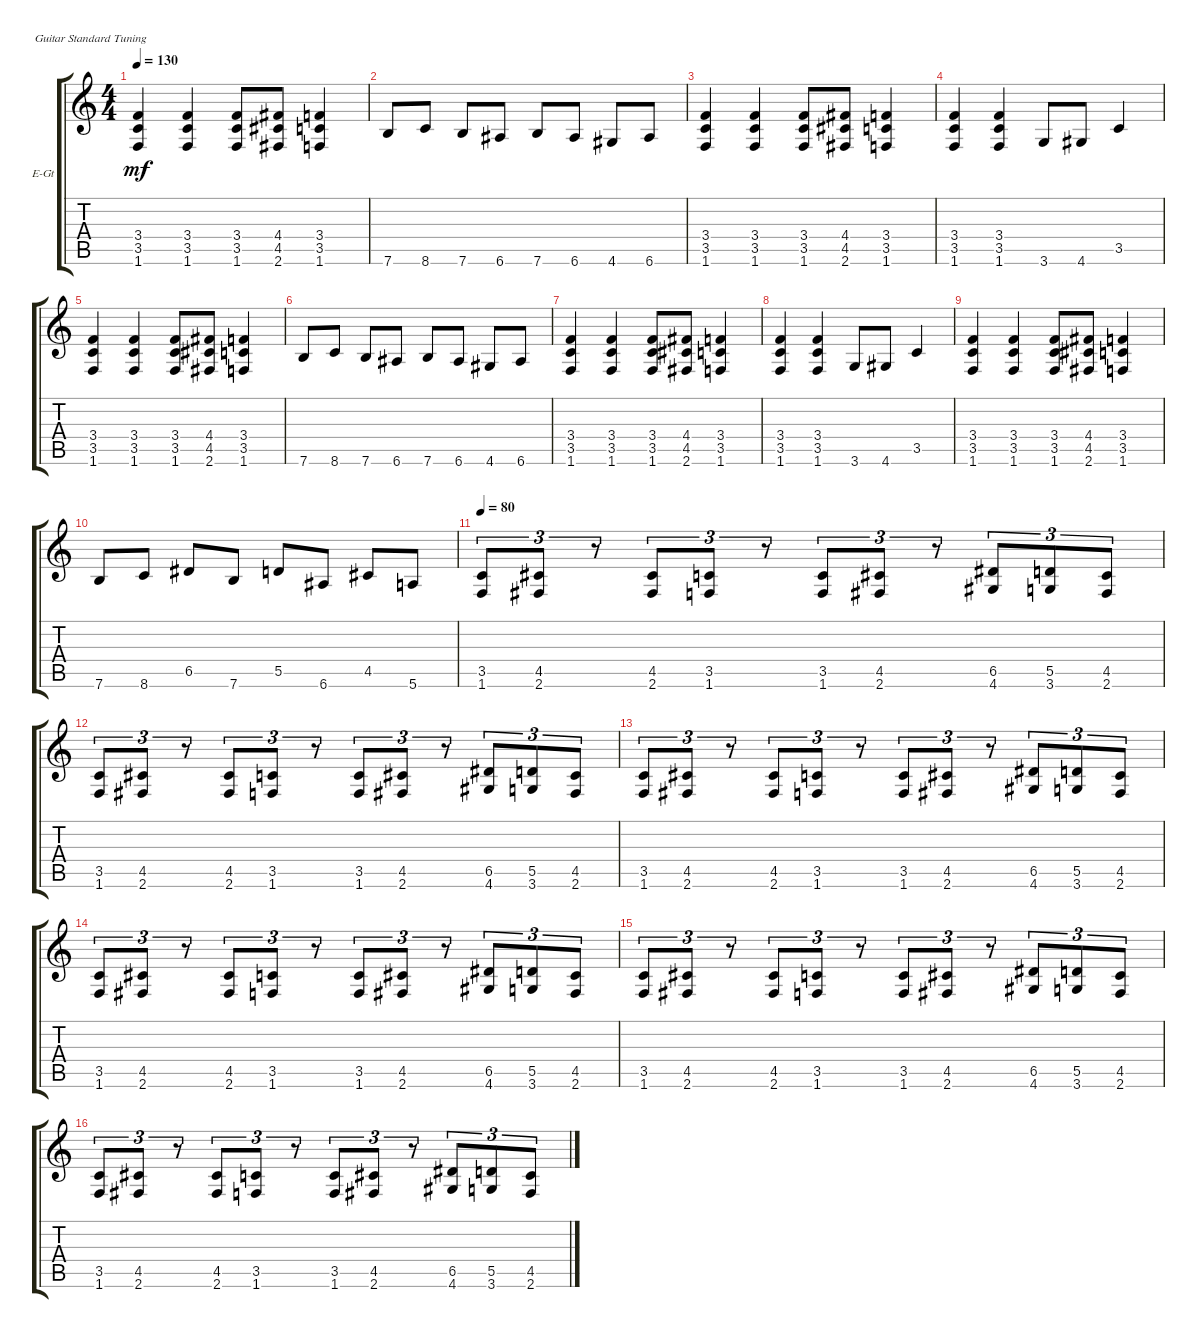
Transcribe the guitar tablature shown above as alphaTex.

\defaultSystemsLayout 4
\bracketExtendMode groupsimilarinstruments
\firstSystemTrackNameOrientation horizontal
\otherSystemsTrackNameOrientation horizontal
\track ("Electric Guitar" "E-Gt") {instrument distortionguitar}
\staff {score tabs}
\tuning (E4 B3 G3 D3 A2 E2)
\ts (4 4)
\tempo 130
\clef g2
\ks c
(1.6 3.5 3.4).4{dy mf} (1.6 3.5 3.4).4 (1.6 3.5 3.4).8 (2.6 4.5 4.4).8 (1.6 3.5 3.4).4 |
7.6.8 8.6.8 7.6.8 6.6.8 7.6.8 6.6.8 4.6.8 6.6.8 |
(1.6 3.5 3.4).4 (1.6 3.5 3.4).4 (1.6 3.5 3.4).8 (2.6 4.5 4.4).8 (1.6 3.5 3.4).4 |
(1.6 3.5 3.4).4 (1.6 3.5 3.4).4 3.6.8 4.6.8 3.5.4 |
(1.6 3.5 3.4).4 (1.6 3.5 3.4).4 (1.6 3.5 3.4).8 (2.6 4.5 4.4).8 (1.6 3.5 3.4).4 |
7.6.8 8.6.8 7.6.8 6.6.8 7.6.8 6.6.8 4.6.8 6.6.8 |
(1.6 3.5 3.4).4 (1.6 3.5 3.4).4 (1.6 3.5 3.4).8 (2.6 4.5 4.4).8 (1.6 3.5 3.4).4 |
(1.6 3.5 3.4).4 (1.6 3.5 3.4).4 3.6.8 4.6.8 3.5.4 |
(1.6 3.5 3.4).4 (1.6 3.5 3.4).4 (1.6 3.5 3.4).8 (2.6 4.5 4.4).8 (1.6 3.5 3.4).4 |
7.6.8 8.6.8 6.5.8 7.6.8 5.5.8 6.6.8 4.5.8 5.6.8 |
\tempo 80
(1.6 3.5).8{tu (3 2)} (2.6 4.5).8{tu (3 2)} r.8{tu (3 2)} (2.6 4.5).8{tu (3 2)} (1.6 3.5).8{tu (3 2)} r.8{tu (3 2)} (1.6 3.5).8{tu (3 2)} (2.6 4.5).8{tu (3 2)} r.8{tu (3 2)} (4.6 6.5).8{tu (3 2)} (3.6 5.5).8{tu (3 2)} (2.6 4.5).8{tu (3 2)} |
(1.6 3.5).8{tu (3 2)} (2.6 4.5).8{tu (3 2)} r.8{tu (3 2)} (2.6 4.5).8{tu (3 2)} (1.6 3.5).8{tu (3 2)} r.8{tu (3 2)} (1.6 3.5).8{tu (3 2)} (2.6 4.5).8{tu (3 2)} r.8{tu (3 2)} (4.6 6.5).8{tu (3 2)} (3.6 5.5).8{tu (3 2)} (2.6 4.5).8{tu (3 2)} |
(1.6 3.5).8{tu (3 2)} (2.6 4.5).8{tu (3 2)} r.8{tu (3 2)} (2.6 4.5).8{tu (3 2)} (1.6 3.5).8{tu (3 2)} r.8{tu (3 2)} (1.6 3.5).8{tu (3 2)} (2.6 4.5).8{tu (3 2)} r.8{tu (3 2)} (4.6 6.5).8{tu (3 2)} (3.6 5.5).8{tu (3 2)} (2.6 4.5).8{tu (3 2)} |
(1.6 3.5).8{tu (3 2)} (2.6 4.5).8{tu (3 2)} r.8{tu (3 2)} (2.6 4.5).8{tu (3 2)} (1.6 3.5).8{tu (3 2)} r.8{tu (3 2)} (1.6 3.5).8{tu (3 2)} (2.6 4.5).8{tu (3 2)} r.8{tu (3 2)} (4.6 6.5).8{tu (3 2)} (3.6 5.5).8{tu (3 2)} (2.6 4.5).8{tu (3 2)} |
(1.6 3.5).8{tu (3 2)} (2.6 4.5).8{tu (3 2)} r.8{tu (3 2)} (2.6 4.5).8{tu (3 2)} (1.6 3.5).8{tu (3 2)} r.8{tu (3 2)} (1.6 3.5).8{tu (3 2)} (2.6 4.5).8{tu (3 2)} r.8{tu (3 2)} (4.6 6.5).8{tu (3 2)} (3.6 5.5).8{tu (3 2)} (2.6 4.5).8{tu (3 2)} |
(1.6 3.5).8{tu (3 2)} (2.6 4.5).8{tu (3 2)} r.8{tu (3 2)} (2.6 4.5).8{tu (3 2)} (1.6 3.5).8{tu (3 2)} r.8{tu (3 2)} (1.6 3.5).8{tu (3 2)} (2.6 4.5).8{tu (3 2)} r.8{tu (3 2)} (4.6 6.5).8{tu (3 2)} (3.6 5.5).8{tu (3 2)} (2.6 4.5).8{tu (3 2)}
